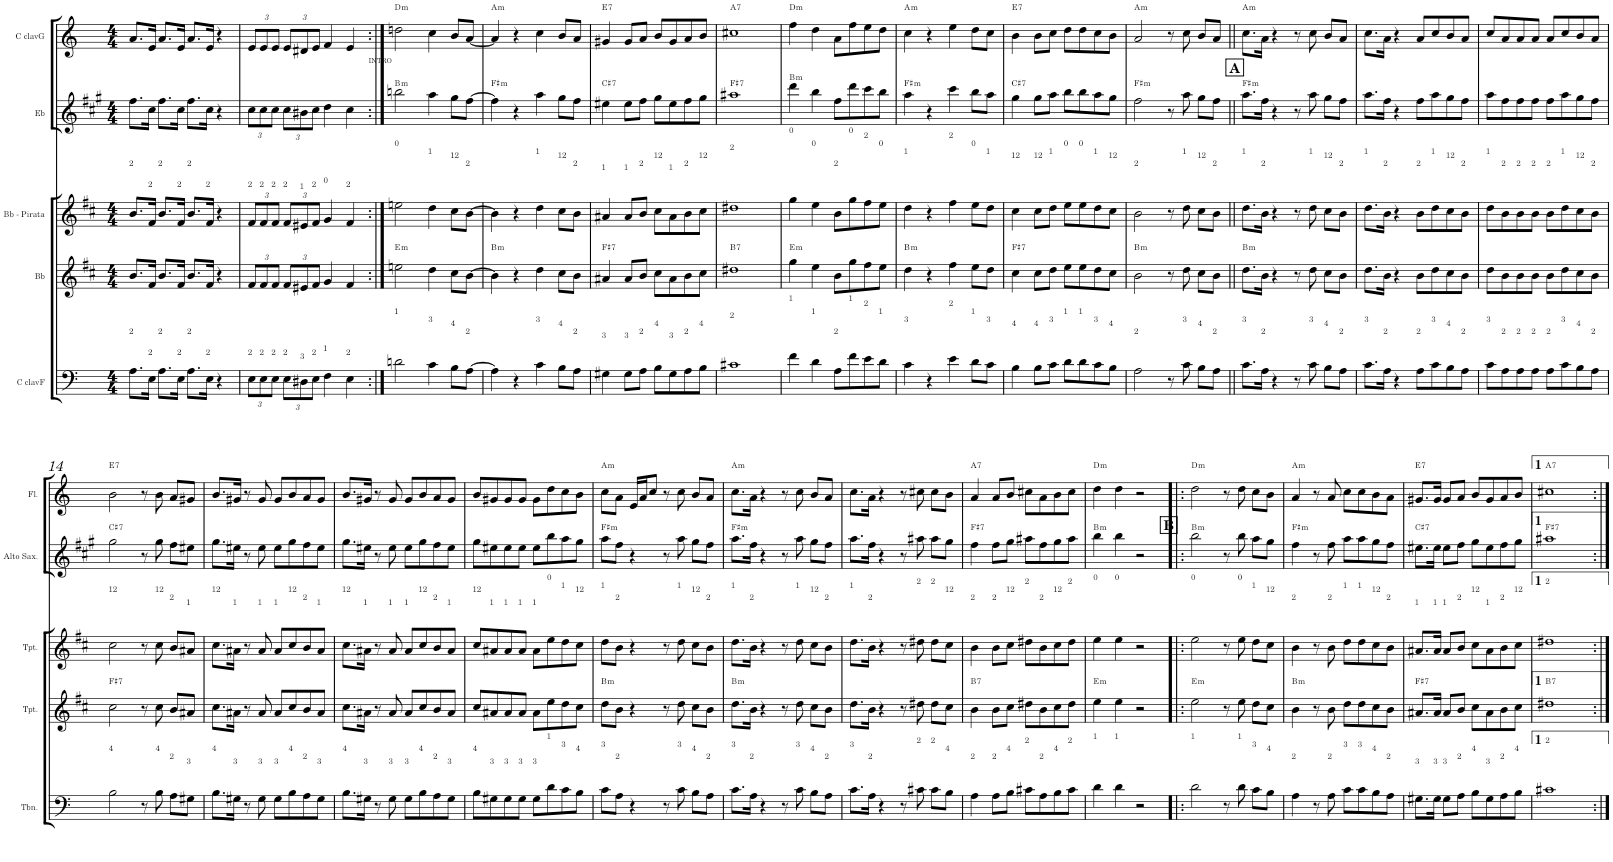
**kern	**kern	**harte	**kern	**kern	**harte	**kern	**harte
*part5	*part4	*part4	*part3	*part2	*part2	*part1	*part1
*staff5	*staff4	*	*staff3	*staff2	*	*staff1	*
*I"C clavF	*I"Bb	*	*I"Bb - Pirata	*I"Eb	*	*I"C clavG	*
*clefF4	*clefG2	*	*clefG2	*clefG2	*	*clefG2	*
*	*Trd1c2	*	*Trd1c2	*Trd5c9	*	*	*
*k[]	*k[f#c#]	*	*k[f#c#]	*k[f#c#g#]	*	*k[]	*
*M4/4	*M4/4	*	*M4/4	*M4/4	*	*M4/4	*
=1	=1	=1	=1	=1	=1	=1	=1
!	!	!	!LO:TX:a:t=2	!	!	!	!
!LO:TX:a:t=2	!	!	!	!	!	!	!
8.A\L	8.b/L	.	8.b/L	8.ff#\L	.	8.a/L	.
!	!	!	!LO:TX:a:t=2	!	!	!	!
!LO:TX:a:t=2	!	!	!	!	!	!	!
16E\Jk	16f#/Jk	.	16f#/Jk	16cc#\Jk	.	16e/Jk	.
!	!	!	!LO:TX:a:t=2	!	!	!	!
!LO:TX:a:t=2	!	!	!	!	!	!	!
8.A\L	8.b/L	.	8.b/L	8.ff#\L	.	8.a/L	.
!	!	!	!LO:TX:a:t=2	!	!	!	!
!LO:TX:a:t=2	!	!	!	!	!	!	!
16E\Jk	16f#/Jk	.	16f#/Jk	16cc#\Jk	.	16e/Jk	.
!	!	!	!LO:TX:a:t=2	!	!	!	!
!LO:TX:a:t=2	!	!	!	!	!	!	!
8.A\L	8.b/L	.	8.b/L	8.ff#\L	.	8.a/L	.
!	!	!	!LO:TX:a:t=2	!	!	!	!
!LO:TX:a:t=2	!	!	!	!	!	!	!
16E\Jk	16f#/Jk	.	16f#/Jk	16cc#\Jk	.	16e/Jk	.
4r	4r	.	4r	4r	.	4r	.
=2	=2	=2	=2	=2	=2	=2	=2
*Xbrackettup	*Xbrackettup	*	*Xbrackettup	*Xbrackettup	*	*Xbrackettup	*
!	!	!	!LO:TX:a:t=2	!	!	!	!
!LO:TX:a:t=2	!	!	!	!	!	!	!
12E\L	12f#/L	.	12f#/L	12cc#\L	.	12e/L	.
!	!	!	!LO:TX:a:t=2	!	!	!	!
!LO:TX:a:t=2	!	!	!	!	!	!	!
12E\	12f#/	.	12f#/	12cc#\	.	12e/	.
!	!	!	!LO:TX:a:t=2	!	!	!	!
!LO:TX:a:t=2	!	!	!	!	!	!	!
12E\J	12f#/J	.	12f#/J	12cc#\J	.	12e/J	.
!	!	!	!LO:TX:a:t=2	!	!	!	!
!LO:TX:a:t=2	!	!	!	!	!	!	!
12E\L	12f#/L	.	12f#/L	12cc#\L	.	12e/L	.
!	!	!	!LO:TX:a:t=1	!	!	!	!
!LO:TX:a:t=3	!	!	!	!	!	!	!
12D#X\	12e#X/	.	12e#X/	12b#X\	.	12d#X/	.
!	!	!	!LO:TX:a:t=2	!	!	!	!
!LO:TX:a:t=2	!	!	!	!	!	!	!
12E\J	12f#/J	.	12f#/J	12cc#\J	.	12e/J	.
!	!	!	!LO:TX:a:t=0	!	!	!	!
!LO:TX:a:t=1	!	!	!	!	!	!	!
4F\	4g/	.	4g/	4dd\	.	4f/	.
!	!	!	!LO:TX:a:t=2	!	!	!	!
!LO:TX:a:t=2	!	!	!	!	!	!	!
4E\	4f#/	.	4f#/	4cc#\	.	4e/	.
!	!	!	!	!	!	!LO:TX:b:t=INTRO	!
=3:|!	=3:|!	=3:|!	=3:|!	=3:|!	=3:|!	=3:|!	=3:|!
!	!	!	!LO:TX:a:t=0	!	!	!	!
!LO:TX:a:t=1	!	!LO:H:kt=m	!	!	!LO:H:kt=m	!	!LO:H:kt=m
2dn\	2een\	E:min	2een\	2bbn\	B:min	2ddn\	D:min
!	!	!	!LO:TX:a:t=1	!	!	!	!
!LO:TX:a:t=3	!	!	!	!	!	!	!
4c\	4dd\	.	4dd\	4aa\	.	4cc\	.
!	!	!	!LO:TX:a:t=12	!	!	!	!
!LO:TX:a:t=4	!	!	!	!	!	!	!
8B\L	8cc#\L	.	8cc#\L	8gg#\L	.	8b/L	.
!	!	!	!LO:TX:a:t=2	!	!	!	!
!LO:TX:a:t=2	!	!	!	!	!	!	!
[>8A\J	[>8b\J	.	[>8b\J	[>8ff#\J	.	[<8a/J	.
=4	=4	=4	=4	=4	=4	=4	=4
!	!	!LO:H:kt=m	!	!	!LO:H:kt=m	!	!LO:H:kt=m
4A\]	4b\]	B:min	4b\]	4ff#\]	F#:min	4a/]	A:min
4r	4r	.	4r	4r	.	4r	.
!	!	!	!LO:TX:a:t=1	!	!	!	!
!LO:TX:a:t=3	!	!	!	!	!	!	!
4c\	4dd\	.	4dd\	4aa\	.	4cc\	.
!	!	!	!LO:TX:a:t=12	!	!	!	!
!LO:TX:a:t=4	!	!	!	!	!	!	!
8B\L	8cc#\L	.	8cc#\L	8gg#\L	.	8b/L	.
!	!	!	!LO:TX:a:t=2	!	!	!	!
!LO:TX:a:t=2	!	!	!	!	!	!	!
8A\J	8b\J	.	8b\J	8ff#\J	.	8a/J	.
=5	=5	=5	=5	=5	=5	=5	=5
!	!	!	!LO:TX:a:t=1	!	!	!	!
!LO:TX:a:t=3	!	!LO:H:kt=7	!	!	!LO:H:kt=7	!	!LO:H:kt=7
4G#X\	4a#X/	F#:7	4a#X/	4ee#X\	C#:7	4g#X/	E:7
!	!	!	!LO:TX:a:t=1	!	!	!	!
!LO:TX:a:t=3	!	!	!	!	!	!	!
8G#\L	8a#/L	.	8a#/L	8ee#\L	.	8g#/L	.
!	!	!	!LO:TX:a:t=2	!	!	!	!
!LO:TX:a:t=2	!	!	!	!	!	!	!
8A\J	8b/J	.	8b/J	8ff#\J	.	8a/J	.
!	!	!	!LO:TX:a:t=12	!	!	!	!
!LO:TX:a:t=4	!	!	!	!	!	!	!
8B\L	8cc#\L	.	8cc#\L	8gg#\L	.	8b/L	.
!	!	!	!LO:TX:a:t=1	!	!	!	!
!LO:TX:a:t=3	!	!	!	!	!	!	!
8G#\	8a#\	.	8a#\	8ee#\	.	8g#/	.
!	!	!	!LO:TX:a:t=2	!	!	!	!
!LO:TX:a:t=2	!	!	!	!	!	!	!
8A\	8b\	.	8b\	8ff#\	.	8a/	.
!	!	!	!LO:TX:a:t=12	!	!	!	!
!LO:TX:a:t=4	!	!	!	!	!	!	!
8B\J	8cc#\J	.	8cc#\J	8gg#\J	.	8b/J	.
=6	=6	=6	=6	=6	=6	=6	=6
!	!	!	!LO:TX:a:t=2	!	!	!	!
!LO:TX:a:t=2	!	!LO:H:kt=7	!	!	!LO:H:kt=7	!	!LO:H:kt=7
1c#X	1dd#X	B:7	1dd#X	1aa#X	F#:7	1cc#X	A:7
=7	=7	=7	=7	=7	=7	=7	=7
!	!	!	!LO:TX:a:t=0	!	!	!	!
!LO:TX:a:t=1	!	!LO:H:kt=m	!	!	!LO:H:kt=m	!	!LO:H:kt=m
4f\	4gg\	E:min	4gg\	4ddd\	B:min	4ff\	D:min
!	!	!	!LO:TX:a:t=0	!	!	!	!
!LO:TX:a:t=1	!	!	!	!	!	!	!
4d\	4ee\	.	4ee\	4bb\	.	4dd\	.
!	!	!	!LO:TX:a:t=2	!	!	!	!
!LO:TX:a:t=2	!	!	!	!	!	!	!
8A\L	8b\L	.	8b\L	8ff#\L	.	8a\L	.
!	!	!	!LO:TX:a:t=0	!	!	!	!
!LO:TX:a:t=1	!	!	!	!	!	!	!
8f\	8gg\	.	8gg\	8ddd\	.	8ff\	.
!	!	!	!LO:TX:a:t=2	!	!	!	!
!LO:TX:a:t=2	!	!	!	!	!	!	!
8e\	8ff#\	.	8ff#\	8ccc#\	.	8ee\	.
!	!	!	!LO:TX:a:t=0	!	!	!	!
!LO:TX:a:t=1	!	!	!	!	!	!	!
8d\J	8ee\J	.	8ee\J	8bb\J	.	8dd\J	.
=8	=8	=8	=8	=8	=8	=8	=8
!	!	!	!LO:TX:a:t=1	!	!	!	!
!LO:TX:a:t=3	!	!LO:H:kt=m	!	!	!LO:H:kt=m	!	!LO:H:kt=m
4c\	4dd\	B:min	4dd\	4aa\	F#:min	4cc\	A:min
4r	4r	.	4r	4r	.	4r	.
!	!	!	!LO:TX:a:t=2	!	!	!	!
!LO:TX:a:t=2	!	!	!	!	!	!	!
4e\	4ff#\	.	4ff#\	4ccc#\	.	4ee\	.
!	!	!	!LO:TX:a:t=0	!	!	!	!
!LO:TX:a:t=1	!	!	!	!	!	!	!
8d\L	8ee\L	.	8ee\L	8bb\L	.	8dd\L	.
!	!	!	!LO:TX:a:t=1	!	!	!	!
!LO:TX:a:t=3	!	!	!	!	!	!	!
8c\J	8dd\J	.	8dd\J	8aa\J	.	8cc\J	.
=9	=9	=9	=9	=9	=9	=9	=9
!	!	!	!LO:TX:a:t=12	!	!	!	!
!LO:TX:a:t=4	!	!LO:H:kt=7	!	!	!LO:H:kt=7	!	!LO:H:kt=7
4B\	4cc#\	F#:7	4cc#\	4gg#\	C#:7	4b\	E:7
!	!	!	!LO:TX:a:t=12	!	!	!	!
!LO:TX:a:t=4	!	!	!	!	!	!	!
8B\L	8cc#\L	.	8cc#\L	8gg#\L	.	8b\L	.
!	!	!	!LO:TX:a:t=1	!	!	!	!
!LO:TX:a:t=3	!	!	!	!	!	!	!
8c\J	8dd\J	.	8dd\J	8aa\J	.	8cc\J	.
!	!	!	!LO:TX:a:t=0	!	!	!	!
!LO:TX:a:t=1	!	!	!	!	!	!	!
8d\L	8ee\L	.	8ee\L	8bb\L	.	8dd\L	.
!	!	!	!LO:TX:a:t=0	!	!	!	!
!LO:TX:a:t=1	!	!	!	!	!	!	!
8d\	8ee\	.	8ee\	8bb\	.	8dd\	.
!	!	!	!LO:TX:a:t=1	!	!	!	!
!LO:TX:a:t=3	!	!	!	!	!	!	!
8c\	8dd\	.	8dd\	8aa\	.	8cc\	.
!	!	!	!LO:TX:a:t=12	!	!	!	!
!LO:TX:a:t=4	!	!	!	!	!	!	!
8B\J	8cc#\J	.	8cc#\J	8gg#\J	.	8b\J	.
=10	=10	=10	=10	=10	=10	=10	=10
!	!	!	!LO:TX:a:t=2	!	!	!	!
!LO:TX:a:t=2	!	!LO:H:kt=m	!	!	!LO:H:kt=m	!	!LO:H:kt=m
2A\	2b\	B:min	2b\	2ff#\	F#:min	2a/	A:min
8r	8r	.	8r	8r	.	8r	.
!	!	!	!LO:TX:a:t=1	!	!	!	!
!LO:TX:a:t=3	!	!	!	!	!	!	!
8c\	8dd\	.	8dd\	8aa\	.	8cc\	.
!	!	!	!LO:TX:a:t=12	!	!	!	!
!LO:TX:a:t=4	!	!	!	!	!	!	!
8B\L	8cc#\L	.	8cc#\L	8gg#\L	.	8b/L	.
!	!	!	!LO:TX:a:t=2	!	!	!	!
!LO:TX:a:t=2	!	!	!	!	!	!	!
8A\J	8b\J	.	8b\J	8ff#\J	.	8a/J	.
!!LO:REH:place=s1:b:B:cj:fs=11.4272:t=A
=11||	=11||	=11||	=11||	=11||	=11||	=11||	=11||
!	!	!	!LO:TX:a:t=1	!	!	!	!
!LO:TX:a:t=3	!	!LO:H:kt=m	!	!	!LO:H:kt=m	!	!LO:H:kt=m
8.c\L	8.dd\L	B:min	8.dd\L	8.aa\L	F#:min	8.cc\L	A:min
!	!	!	!LO:TX:a:t=2	!	!	!	!
!LO:TX:a:t=2	!	!	!	!	!	!	!
16A\Jk	16b\Jk	.	16b\Jk	16ff#\Jk	.	16a\Jk	.
4r	4r	.	4r	4r	.	4r	.
8r	8r	.	8r	8r	.	8r	.
!	!	!	!LO:TX:a:t=1	!	!	!	!
!LO:TX:a:t=3	!	!	!	!	!	!	!
8c\	8dd\	.	8dd\	8aa\	.	8cc\	.
!	!	!	!LO:TX:a:t=12	!	!	!	!
!LO:TX:a:t=4	!	!	!	!	!	!	!
8B\L	8cc#\L	.	8cc#\L	8gg#\L	.	8b/L	.
!	!	!	!LO:TX:a:t=2	!	!	!	!
!LO:TX:a:t=2	!	!	!	!	!	!	!
8A\J	8b\J	.	8b\J	8ff#\J	.	8a/J	.
=12	=12	=12	=12	=12	=12	=12	=12
!	!	!	!LO:TX:a:t=1	!	!	!	!
!LO:TX:a:t=3	!	!	!	!	!	!	!
8.c\L	8.dd\L	.	8.dd\L	8.aa\L	.	8.cc\L	.
!	!	!	!LO:TX:a:t=2	!	!	!	!
!LO:TX:a:t=2	!	!	!	!	!	!	!
16A\Jk	16b\Jk	.	16b\Jk	16ff#\Jk	.	16a\Jk	.
4r	4r	.	4r	4r	.	4r	.
!	!	!	!LO:TX:a:t=2	!	!	!	!
!LO:TX:a:t=2	!	!	!	!	!	!	!
8A\L	8b\L	.	8b\L	8ff#\L	.	8a/L	.
!	!	!	!LO:TX:a:t=1	!	!	!	!
!LO:TX:a:t=3	!	!	!	!	!	!	!
8c\	8dd\	.	8dd\	8aa\	.	8cc/	.
!	!	!	!LO:TX:a:t=12	!	!	!	!
!LO:TX:a:t=4	!	!	!	!	!	!	!
8B\	8cc#\	.	8cc#\	8gg#\	.	8b/	.
!	!	!	!LO:TX:a:t=2	!	!	!	!
!LO:TX:a:t=2	!	!	!	!	!	!	!
8A\J	8b\J	.	8b\J	8ff#\J	.	8a/J	.
=13	=13	=13	=13	=13	=13	=13	=13
!	!	!	!LO:TX:a:t=1	!	!	!	!
!LO:TX:a:t=3	!	!	!	!	!	!	!
8c\L	8dd\L	.	8dd\L	8aa\L	.	8cc/L	.
!	!	!	!LO:TX:a:t=2	!	!	!	!
!LO:TX:a:t=2	!	!	!	!	!	!	!
8A\	8b\	.	8b\	8ff#\	.	8a/	.
!	!	!	!LO:TX:a:t=2	!	!	!	!
!LO:TX:a:t=2	!	!	!	!	!	!	!
8A\	8b\	.	8b\	8ff#\	.	8a/	.
!	!	!	!LO:TX:a:t=2	!	!	!	!
!LO:TX:a:t=2	!	!	!	!	!	!	!
8A\J	8b\J	.	8b\J	8ff#\J	.	8a/J	.
!	!	!	!LO:TX:a:t=2	!	!	!	!
!LO:TX:a:t=2	!	!	!	!	!	!	!
8A\L	8b\L	.	8b\L	8ff#\L	.	8a/L	.
!	!	!	!LO:TX:a:t=1	!	!	!	!
!LO:TX:a:t=3	!	!	!	!	!	!	!
8c\	8dd\	.	8dd\	8aa\	.	8cc/	.
!	!	!	!LO:TX:a:t=12	!	!	!	!
!LO:TX:a:t=4	!	!	!	!	!	!	!
8B\	8cc#\	.	8cc#\	8gg#\	.	8b/	.
!	!	!	!LO:TX:a:t=2	!	!	!	!
!LO:TX:a:t=2	!	!	!	!	!	!	!
8A\J	8b\J	.	8b\J	8ff#\J	.	8a/J	.
!!LO:LB:g=z
=14	=14	=14	=14	=14	=14	=14	=14
!	!	!	!LO:TX:a:t=12	!	!	!	!
!LO:TX:a:t=4	!	!LO:H:kt=7	!	!	!LO:H:kt=7	!	!LO:H:kt=7
2B\	2cc#\	F#:7	2cc#\	2gg#\	C#:7	2b\	E:7
8r	8r	.	8r	8r	.	8r	.
!	!	!	!LO:TX:a:t=12	!	!	!	!
!LO:TX:a:t=4	!	!	!	!	!	!	!
8B\	8cc#\	.	8cc#\	8gg#\	.	8b\	.
!	!	!	!LO:TX:a:t=2	!	!	!	!
!LO:TX:a:t=2	!	!	!	!	!	!	!
8A\L	8b/L	.	8b/L	8ff#\L	.	8a/L	.
!	!	!	!LO:TX:a:t=1	!	!	!	!
!LO:TX:a:t=3	!	!	!	!	!	!	!
8G#X\J	8a#X/J	.	8a#X/J	8ee#X\J	.	8g#X/J	.
=15	=15	=15	=15	=15	=15	=15	=15
!	!	!	!LO:TX:a:t=12	!	!	!	!
!LO:TX:a:t=4	!	!	!	!	!	!	!
8.B\L	8.cc#\L	.	8.cc#\L	8.gg#\L	.	8.b/L	.
!	!	!	!LO:TX:a:t=1	!	!	!	!
!LO:TX:a:t=3	!	!	!	!	!	!	!
16G#X\Jk	16a#X\Jk	.	16a#X\Jk	16ee#X\Jk	.	16g#X/Jk	.
8r	8r	.	8r	8r	.	8r	.
!	!	!	!LO:TX:a:t=1	!	!	!	!
!LO:TX:a:t=3	!	!	!	!	!	!	!
8G#\	8a#/	.	8a#/	8ee#\	.	8g#/	.
!	!	!	!LO:TX:a:t=1	!	!	!	!
!LO:TX:a:t=3	!	!	!	!	!	!	!
8G#\L	8a#/L	.	8a#/L	8ee#\L	.	8g#/L	.
!	!	!	!LO:TX:a:t=12	!	!	!	!
!LO:TX:a:t=4	!	!	!	!	!	!	!
8B\	8cc#/	.	8cc#/	8gg#\	.	8b/	.
!	!	!	!LO:TX:a:t=2	!	!	!	!
!LO:TX:a:t=2	!	!	!	!	!	!	!
8A\	8b/	.	8b/	8ff#\	.	8a/	.
!	!	!	!LO:TX:a:t=1	!	!	!	!
!LO:TX:a:t=3	!	!	!	!	!	!	!
8G#\J	8a#/J	.	8a#/J	8ee#\J	.	8g#/J	.
=16	=16	=16	=16	=16	=16	=16	=16
!	!	!	!LO:TX:a:t=12	!	!	!	!
!LO:TX:a:t=4	!	!	!	!	!	!	!
8.B\L	8.cc#\L	.	8.cc#\L	8.gg#\L	.	8.b/L	.
!	!	!	!LO:TX:a:t=1	!	!	!	!
!LO:TX:a:t=3	!	!	!	!	!	!	!
16G#X\Jk	16a#X\Jk	.	16a#X\Jk	16ee#X\Jk	.	16g#X/Jk	.
8r	8r	.	8r	8r	.	8r	.
!	!	!	!LO:TX:a:t=1	!	!	!	!
!LO:TX:a:t=3	!	!	!	!	!	!	!
8G#\	8a#/	.	8a#/	8ee#\	.	8g#/	.
!	!	!	!LO:TX:a:t=1	!	!	!	!
!LO:TX:a:t=3	!	!	!	!	!	!	!
8G#\L	8a#/L	.	8a#/L	8ee#\L	.	8g#/L	.
!	!	!	!LO:TX:a:t=12	!	!	!	!
!LO:TX:a:t=4	!	!	!	!	!	!	!
8B\	8cc#/	.	8cc#/	8gg#\	.	8b/	.
!	!	!	!LO:TX:a:t=2	!	!	!	!
!LO:TX:a:t=2	!	!	!	!	!	!	!
8A\	8b/	.	8b/	8ff#\	.	8a/	.
!	!	!	!LO:TX:a:t=1	!	!	!	!
!LO:TX:a:t=3	!	!	!	!	!	!	!
8G#\J	8a#/J	.	8a#/J	8ee#\J	.	8g#/J	.
=17	=17	=17	=17	=17	=17	=17	=17
!	!	!	!LO:TX:a:t=12	!	!	!	!
!LO:TX:a:t=4	!	!	!	!	!	!	!
8B\L	8cc#/L	.	8cc#/L	8gg#\L	.	8b/L	.
!	!	!	!LO:TX:a:t=1	!	!	!	!
!LO:TX:a:t=3	!	!	!	!	!	!	!
8G#X\	8a#X/	.	8a#X/	8ee#X\	.	8g#X/	.
!	!	!	!LO:TX:a:t=1	!	!	!	!
!LO:TX:a:t=3	!	!	!	!	!	!	!
8G#\	8a#/	.	8a#/	8ee#\	.	8g#/	.
!	!	!	!LO:TX:a:t=1	!	!	!	!
!LO:TX:a:t=3	!	!	!	!	!	!	!
8G#\J	8a#/J	.	8a#/J	8ee#\J	.	8g#/J	.
!	!	!	!LO:TX:a:t=1	!	!	!	!
!LO:TX:a:t=3	!	!	!	!	!	!	!
8G#\L	8a#\L	.	8a#\L	8ee#\L	.	8g#\L	.
!	!	!	!LO:TX:a:t=0	!	!	!	!
!LO:TX:a:t=1	!	!	!	!	!	!	!
8d\	8ee\	.	8ee\	8bb\	.	8dd\	.
!	!	!	!LO:TX:a:t=1	!	!	!	!
!LO:TX:a:t=3	!	!	!	!	!	!	!
8c\	8dd\	.	8dd\	8aa\	.	8cc\	.
!	!	!	!LO:TX:a:t=12	!	!	!	!
!LO:TX:a:t=4	!	!	!	!	!	!	!
8B\J	8cc#\J	.	8cc#\J	8gg#\J	.	8b\J	.
=18	=18	=18	=18	=18	=18	=18	=18
!	!	!	!LO:TX:a:t=1	!	!	!	!
!LO:TX:a:t=3	!	!LO:H:kt=m	!	!	!LO:H:kt=m	!	!LO:H:kt=m
8c\L	8dd\L	B:min	8dd\L	8aa\L	F#:min	8cc\L	A:min
!	!	!	!LO:TX:a:t=2	!	!	!	!
!LO:TX:a:t=2	!	!	!	!	!	!	!
8A\J	8b\J	.	8b\J	8ff#\J	.	8a\J	.
4r	4r	.	4r	4r	.	16e/LL	.
.	.	.	.	.	.	16a/J	.
.	.	.	.	.	.	8cc/J	.
8r	8r	.	8r	8r	.	8r	.
!	!	!	!LO:TX:a:t=1	!	!	!	!
!LO:TX:a:t=3	!	!	!	!	!	!	!
8c\	8dd\	.	8dd\	8aa\	.	8cc\	.
!	!	!	!LO:TX:a:t=12	!	!	!	!
!LO:TX:a:t=4	!	!	!	!	!	!	!
8B\L	8cc#\L	.	8cc#\L	8gg#\L	.	8b/L	.
!	!	!	!LO:TX:a:t=2	!	!	!	!
!LO:TX:a:t=2	!	!	!	!	!	!	!
8A\J	8b\J	.	8b\J	8ff#\J	.	8a/J	.
=19	=19	=19	=19	=19	=19	=19	=19
!	!	!	!LO:TX:a:t=1	!	!	!	!
!LO:TX:a:t=3	!	!LO:H:kt=m	!	!	!LO:H:kt=m	!	!LO:H:kt=m
8.c\L	8.dd\L	B:min	8.dd\L	8.aa\L	F#:min	8.cc\L	A:min
!	!	!	!LO:TX:a:t=2	!	!	!	!
!LO:TX:a:t=2	!	!	!	!	!	!	!
16A\Jk	16b\Jk	.	16b\Jk	16ff#\Jk	.	16a\Jk	.
4r	4r	.	4r	4r	.	4r	.
8r	8r	.	8r	8r	.	8r	.
!	!	!	!LO:TX:a:t=1	!	!	!	!
!LO:TX:a:t=3	!	!	!	!	!	!	!
8c\	8dd\	.	8dd\	8aa\	.	8cc\	.
!	!	!	!LO:TX:a:t=12	!	!	!	!
!LO:TX:a:t=4	!	!	!	!	!	!	!
8B\L	8cc#\L	.	8cc#\L	8gg#\L	.	8b/L	.
!	!	!	!LO:TX:a:t=2	!	!	!	!
!LO:TX:a:t=2	!	!	!	!	!	!	!
8A\J	8b\J	.	8b\J	8ff#\J	.	8a/J	.
=20	=20	=20	=20	=20	=20	=20	=20
!	!	!	!LO:TX:a:t=1	!	!	!	!
!LO:TX:a:t=3	!	!	!	!	!	!	!
8.c\L	8.dd\L	.	8.dd\L	8.aa\L	.	8.cc\L	.
!	!	!	!LO:TX:a:t=2	!	!	!	!
!LO:TX:a:t=2	!	!	!	!	!	!	!
16A\Jk	16b\Jk	.	16b\Jk	16ff#\Jk	.	16a\Jk	.
4r	4r	.	4r	4r	.	4r	.
8r	8r	.	8r	8r	.	8r	.
!	!	!	!LO:TX:a:t=2	!	!	!	!
!LO:TX:a:t=2	!	!	!	!	!	!	!
8c#X\	8dd#X\	.	8dd#X\	8aa#X\	.	8cc#X\	.
!	!	!	!LO:TX:a:t=2	!	!	!	!
!LO:TX:a:t=2	!	!	!	!	!	!	!
8c#\L	8dd#\L	.	8dd#\L	8aa#\L	.	8cc#\L	.
!	!	!	!LO:TX:a:t=12	!	!	!	!
!LO:TX:a:t=4	!	!	!	!	!	!	!
8B\J	8cc#\J	.	8cc#\J	8gg#\J	.	8b\J	.
=21	=21	=21	=21	=21	=21	=21	=21
!	!	!	!LO:TX:a:t=2	!	!	!	!
!LO:TX:a:t=2	!	!LO:H:kt=7	!	!	!LO:H:kt=7	!	!LO:H:kt=7
4A\	4b\	B:7	4b\	4ff#\	F#:7	4a/	A:7
!	!	!	!LO:TX:a:t=2	!	!	!	!
!LO:TX:a:t=2	!	!	!	!	!	!	!
8A\L	8b\L	.	8b\L	8ff#\L	.	8a/L	.
!	!	!	!LO:TX:a:t=12	!	!	!	!
!LO:TX:a:t=4	!	!	!	!	!	!	!
8B\J	8cc#\J	.	8cc#\J	8gg#\J	.	8b/J	.
!	!	!	!LO:TX:a:t=2	!	!	!	!
!LO:TX:a:t=2	!	!	!	!	!	!	!
8c#X\L	8dd#X\L	.	8dd#X\L	8aa#X\L	.	8cc#X\L	.
!	!	!	!LO:TX:a:t=2	!	!	!	!
!LO:TX:a:t=2	!	!	!	!	!	!	!
8A\	8b\	.	8b\	8ff#\	.	8a\	.
!	!	!	!LO:TX:a:t=12	!	!	!	!
!LO:TX:a:t=4	!	!	!	!	!	!	!
8B\	8cc#\	.	8cc#\	8gg#\	.	8b\	.
!	!	!	!LO:TX:a:t=2	!	!	!	!
!LO:TX:a:t=2	!	!	!	!	!	!	!
8c#\J	8dd#\J	.	8dd#\J	8aa#\J	.	8cc#\J	.
=22	=22	=22	=22	=22	=22	=22	=22
!	!	!	!LO:TX:a:t=0	!	!	!	!
!LO:TX:a:t=1	!	!LO:H:kt=m	!	!	!LO:H:kt=m	!	!LO:H:kt=m
4d\	4ee\	E:min	4ee\	4bb\	B:min	4dd\	D:min
!	!	!	!LO:TX:a:t=0	!	!	!	!
!LO:TX:a:t=1	!	!	!	!	!	!	!
4d\	4ee\	.	4ee\	4bb\	.	4dd\	.
2r	2r	.	2r	2r	.	2r	.
!!LO:REH:place=s1:b:B:cj:fs=11.4272:t=B
=23!|:	=23!|:	=23!|:	=23!|:	=23!|:	=23!|:	=23!|:	=23!|:
!	!	!	!LO:TX:a:t=0	!	!	!	!
!LO:TX:a:t=1	!	!LO:H:kt=m	!	!	!LO:H:kt=m	!	!LO:H:kt=m
2d\	2ee\	E:min	2ee\	2bb\	B:min	2dd\	D:min
8r	8r	.	8r	8r	.	8r	.
!	!	!	!LO:TX:a:t=0	!	!	!	!
!LO:TX:a:t=1	!	!	!	!	!	!	!
8d\	8ee\	.	8ee\	8bb\	.	8dd\	.
!	!	!	!LO:TX:a:t=1	!	!	!	!
!LO:TX:a:t=3	!	!	!	!	!	!	!
8c\L	8dd\L	.	8dd\L	8aa\L	.	8cc\L	.
!	!	!	!LO:TX:a:t=12	!	!	!	!
!LO:TX:a:t=4	!	!	!	!	!	!	!
8B\J	8cc#\J	.	8cc#\J	8gg#\J	.	8b\J	.
=24	=24	=24	=24	=24	=24	=24	=24
!	!	!	!LO:TX:a:t=2	!	!	!	!
!LO:TX:a:t=2	!	!LO:H:kt=m	!	!	!LO:H:kt=m	!	!LO:H:kt=m
4A\	4b\	B:min	4b\	4ff#\	F#:min	4a/	A:min
8r	8r	.	8r	8r	.	8r	.
!	!	!	!LO:TX:a:t=2	!	!	!	!
!LO:TX:a:t=2	!	!	!	!	!	!	!
8A\	8b\	.	8b\	8ff#\	.	8a/	.
!	!	!	!LO:TX:a:t=1	!	!	!	!
!LO:TX:a:t=3	!	!	!	!	!	!	!
8c\L	8dd\L	.	8dd\L	8aa\L	.	8cc\L	.
!	!	!	!LO:TX:a:t=1	!	!	!	!
!LO:TX:a:t=3	!	!	!	!	!	!	!
8c\	8dd\	.	8dd\	8aa\	.	8cc\	.
!	!	!	!LO:TX:a:t=12	!	!	!	!
!LO:TX:a:t=4	!	!	!	!	!	!	!
8B\	8cc#\	.	8cc#\	8gg#\	.	8b\	.
!	!	!	!LO:TX:a:t=2	!	!	!	!
!LO:TX:a:t=2	!	!	!	!	!	!	!
8A\J	8b\J	.	8b\J	8ff#\J	.	8a\J	.
=25	=25	=25	=25	=25	=25	=25	=25
!	!	!	!LO:TX:a:t=1	!	!	!	!
!LO:TX:a:t=3	!	!LO:H:kt=7	!	!	!LO:H:kt=7	!	!LO:H:kt=7
8.G#X\L	8.a#X/L	F#:7	8.a#X/L	8.ee#X\L	C#:7	8.g#X/L	E:7
!	!	!	!LO:TX:a:t=1	!	!	!	!
!LO:TX:a:t=3	!	!	!	!	!	!	!
16G#\Jk	16a#/Jk	.	16a#/Jk	16ee#\Jk	.	16g#/Jk	.
!	!	!	!LO:TX:a:t=1	!	!	!	!
!LO:TX:a:t=3	!	!	!	!	!	!	!
8G#\L	8a#/L	.	8a#/L	8ee#\L	.	8g#/L	.
!	!	!	!LO:TX:a:t=2	!	!	!	!
!LO:TX:a:t=2	!	!	!	!	!	!	!
8A\J	8b/J	.	8b/J	8ff#\J	.	8a/J	.
!	!	!	!LO:TX:a:t=12	!	!	!	!
!LO:TX:a:t=4	!	!	!	!	!	!	!
8B\L	8cc#\L	.	8cc#\L	8gg#\L	.	8b/L	.
!	!	!	!LO:TX:a:t=1	!	!	!	!
!LO:TX:a:t=3	!	!	!	!	!	!	!
8G#\	8a#\	.	8a#\	8ee#\	.	8g#/	.
!	!	!	!LO:TX:a:t=2	!	!	!	!
!LO:TX:a:t=2	!	!	!	!	!	!	!
8A\	8b\	.	8b\	8ff#\	.	8a/	.
!	!	!	!LO:TX:a:t=12	!	!	!	!
!LO:TX:a:t=4	!	!	!	!	!	!	!
8B\J	8cc#\J	.	8cc#\J	8gg#\J	.	8b/J	.
=26	=26	=26	=26	=26	=26	=26	=26
!	!	!	!LO:TX:a:t=2	!	!	!	!
!LO:TX:a:t=2	!	!LO:H:kt=7	!	!	!LO:H:kt=7	!	!LO:H:kt=7
1c#X	1dd#X	B:7	1dd#X	1aa#X	F#:7	1cc#X	A:7
=:|!	=:|!	=:|!	=:|!	=:|!	=:|!	=:|!	=:|!
*-	*-	*-	*-	*-	*-	*-	*-
